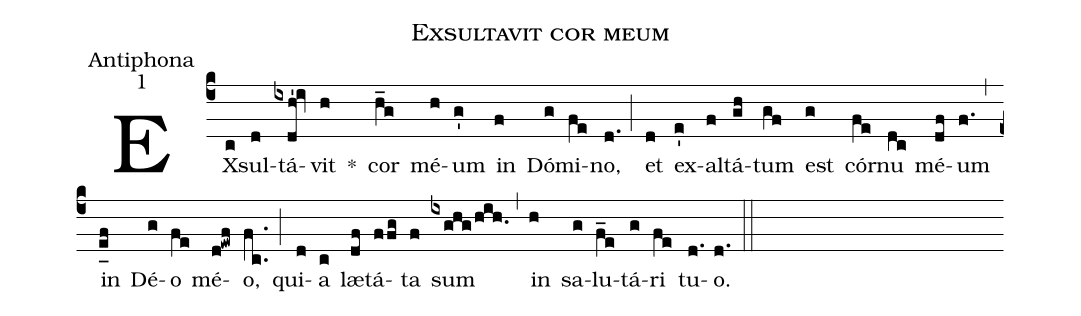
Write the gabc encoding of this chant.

name:Exsultavit cor meum;
office-part:Antiphona;
mode:1;
%%
(c4) EX(c)sul(d)tá(ixdh'!iv)vit(h) *() cor(h_g) mé(h)um(g') in(f) Dó(g)mi(fe)no,(d.) (;) et(d) ex(e')al(f)tá(gh)tum(gf) est(g) cór(fe)nu(dc) mé(df)um(f.) (,) in(e_[uh:l]f) Dé(g)o(fe) mé(d!ewf)o,(fc..) (;) qui(d)a(c) læ(df)tá(ffg)ta(f) sum(ixghg/hih.) (,) in(h) sa(g)lu(f_e)tá(g)ri(fe) tu(d.)o.(d.) (::)
